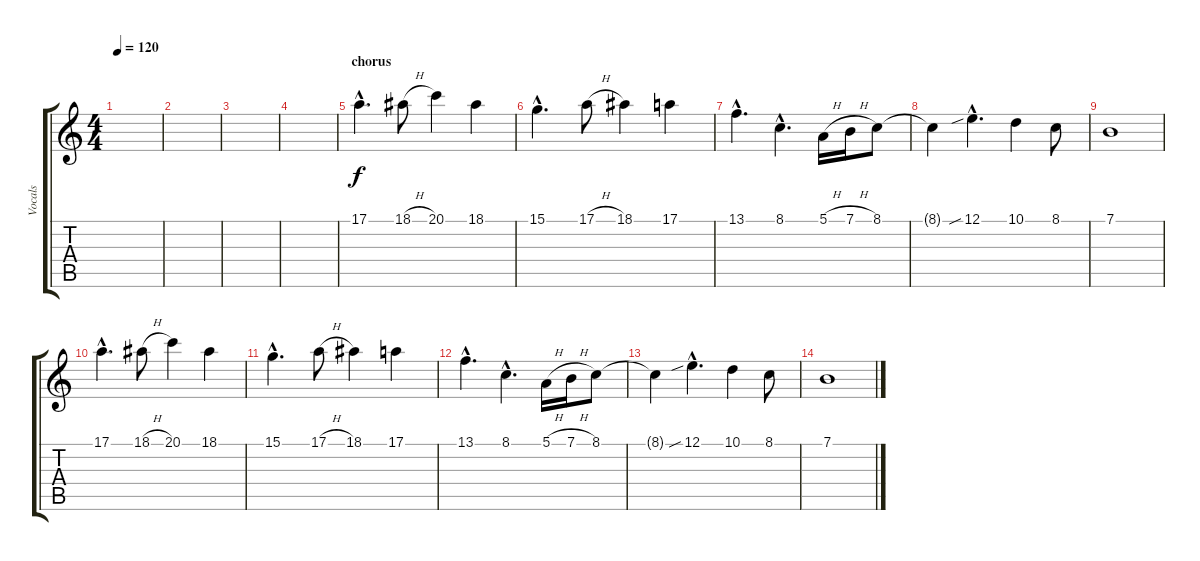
\track ("Vocals " "Vocals ") {instrument pad8sweep}
\staff {score tabs}
\tuning (E4 B3 G3 D3 A2 E2) {hide}
\ts (4 4)
\tempo 120
\clef g2
\ks c
|
|
|
|
\section ("" "chorus")
17.1{hac}.4{d} 18.1{h}.8 20.1.4 18.1.4 |
15.1{hac}.4{d} 17.1{h}.8 18.1.4 17.1.4 |
13.1{hac}.4{d} 8.1{hac}.4{d} 5.1{h}.16 7.1{h}.16 8.1.8 |
8.1{t}.4 12.1{sib hac}.4{d} 10.1.4 8.1.8 |
7.1.1 |
17.1{hac}.4{d} 18.1{h}.8 20.1.4 18.1.4 |
15.1{hac}.4{d} 17.1{h}.8 18.1.4 17.1.4 |
13.1{hac}.4{d} 8.1{hac}.4{d} 5.1{h}.16 7.1{h}.16 8.1.8 |
8.1{t}.4 12.1{sib hac}.4{d} 10.1.4 8.1.8 |
7.1.1
